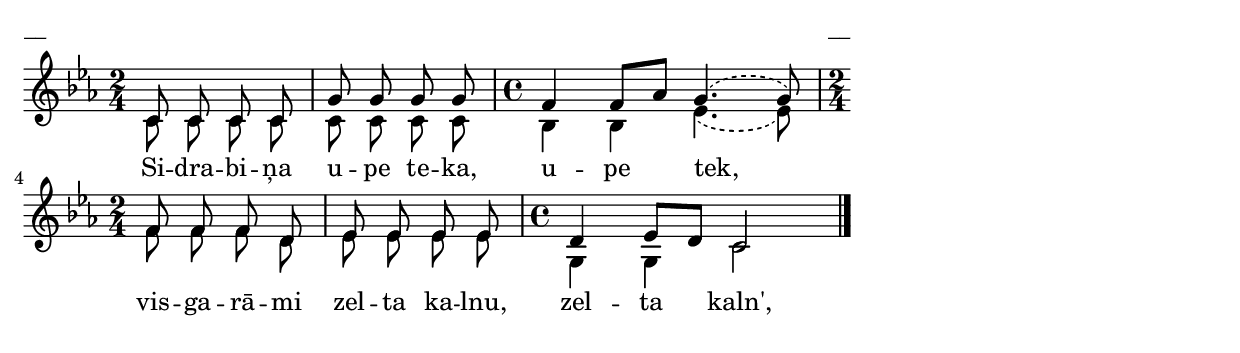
\version "2.13.18"
\paper {
line-width = 14\cm
left-margin = 0.4\cm
between-system-padding = 0.1\cm
between-system-space = 0.1\cm
}
% Skyforger
% Sidrabiņa upe teka
\layout {
indent = #0
ragged-last = ##f
}


voiceA = \relative c' {
\clef "treble"
\key c \minor
\time 2/4
c8 c c c |
g'8 g g g |
\time 4/4
\slurDashed
f4 f8[ aes] g4.( g8) |
\time 2/4
f8 f f d |
ees ees ees ees |
\time 4/4
d4 ees8[ d] c2 |
\bar "|."
}


voiceB = \relative c' {
\clef "treble"
\key c \minor
\time 2/4
c8 c c c |
c8 c c c |
\time 4/4
\slurDashed
bes4 bes ees4.( ees8) |
\time 2/4
f8 f f d |
ees ees ees ees |
\time 4/4
g,4 g c2 |
\bar "|."
}


lyricA = \lyricmode {
Si -- dra -- bi -- ņa u -- pe te -- ka, u -- pe tek, 
vis -- ga -- rā -- mi zel -- ta ka -- lnu, zel -- ta kaln',
}




fullScore = <<
\new Staff {
<<
\new Voice = "voiceA" { \voiceOne \autoBeamOff \voiceA }
\new Voice = "voiceB" { \voiceTwo \autoBeamOff \voiceB }
\lyricsto "voiceB" \new Lyrics \lyricA
>>
}
>>



\score {
\fullScore
\header { piece = "__" opus = "__" }
}
\markup { \with-color #(x11-color 'white) \sans \smaller "__" }
\score {
\unfoldRepeats
\fullScore
\midi {
\context { \Staff \remove "Staff_performer" }
\context { \Voice \consists "Staff_performer" }
}
}


